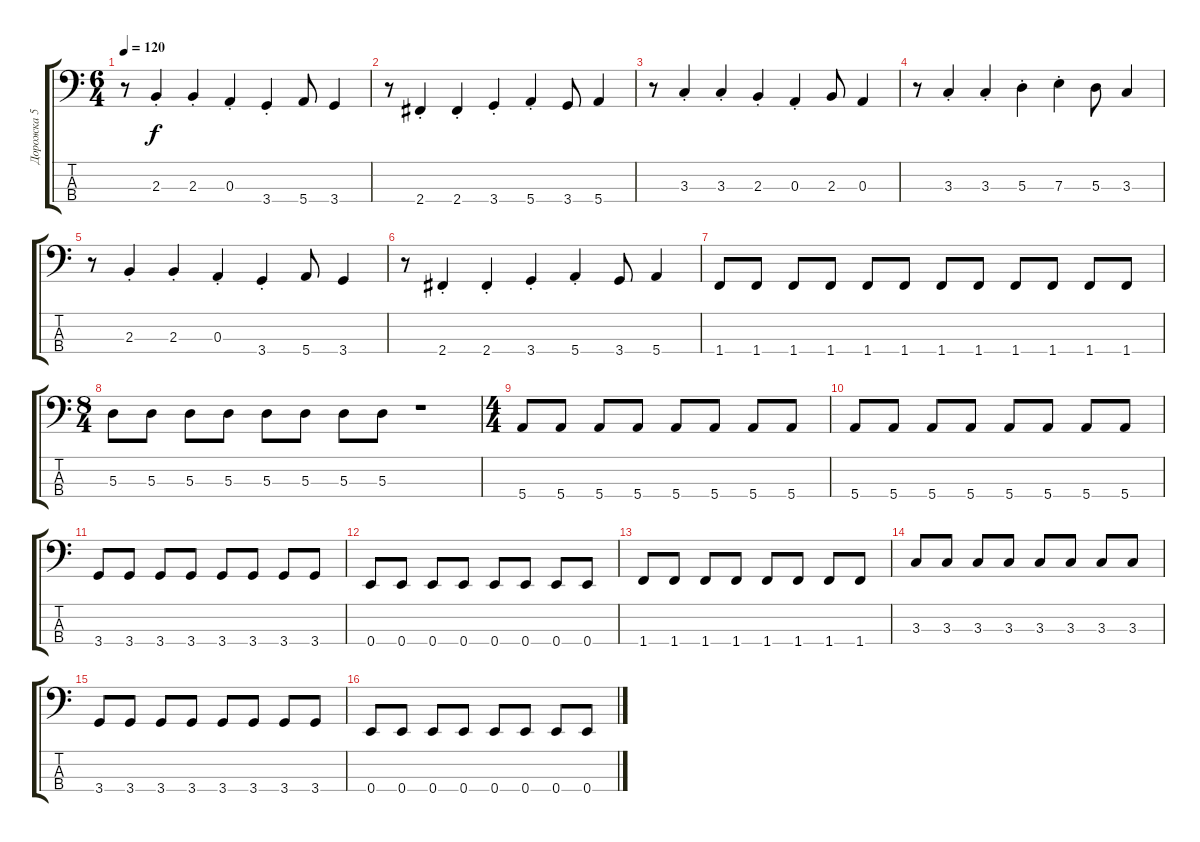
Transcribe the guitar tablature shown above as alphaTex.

\track ("Дорожка 5" "Дорожка 5") {instrument electricbasspick}
\staff {score tabs}
\tuning (G2 D2 A1 E1) {hide}
\ts (6 4)
\tempo 120
\clef f4
\ks c
r.8{dy f} 2.3{st}.4 2.3{st}.4 0.3{st}.4 3.4{st}.4 5.4.8 3.4.4 |
r.8 2.4{st}.4 2.4{st}.4 3.4{st}.4 5.4{st}.4 3.4.8 5.4.4 |
r.8 3.3{st}.4 3.3{st}.4 2.3{st}.4 0.3{st}.4 2.3.8 0.3.4 |
r.8 3.3{st}.4 3.3{st}.4 5.3{st}.4 7.3{st}.4 5.3.8 3.3.4 |
r.8 2.3{st}.4 2.3{st}.4 0.3{st}.4 3.4{st}.4 5.4.8 3.4.4 |
r.8 2.4{st}.4 2.4{st}.4 3.4{st}.4 5.4{st}.4 3.4.8 5.4.4 |
1.4.8 1.4.8 1.4.8 1.4.8 1.4.8 1.4.8 1.4.8 1.4.8 1.4.8 1.4.8 1.4.8 1.4.8 |
\ts (8 4)
5.3.8 5.3.8 5.3.8 5.3.8 5.3.8 5.3.8 5.3.8 5.3.8 r.1 |
\ts (4 4)
5.4.8 5.4.8 5.4.8 5.4.8 5.4.8 5.4.8 5.4.8 5.4.8 |
5.4.8 5.4.8 5.4.8 5.4.8 5.4.8 5.4.8 5.4.8 5.4.8 |
3.4.8 3.4.8 3.4.8 3.4.8 3.4.8 3.4.8 3.4.8 3.4.8 |
0.4.8 0.4.8 0.4.8 0.4.8 0.4.8 0.4.8 0.4.8 0.4.8 |
1.4.8 1.4.8 1.4.8 1.4.8 1.4.8 1.4.8 1.4.8 1.4.8 |
3.3.8 3.3.8 3.3.8 3.3.8 3.3.8 3.3.8 3.3.8 3.3.8 |
3.4.8 3.4.8 3.4.8 3.4.8 3.4.8 3.4.8 3.4.8 3.4.8 |
0.4.8 0.4.8 0.4.8 0.4.8 0.4.8 0.4.8 0.4.8 0.4.8
